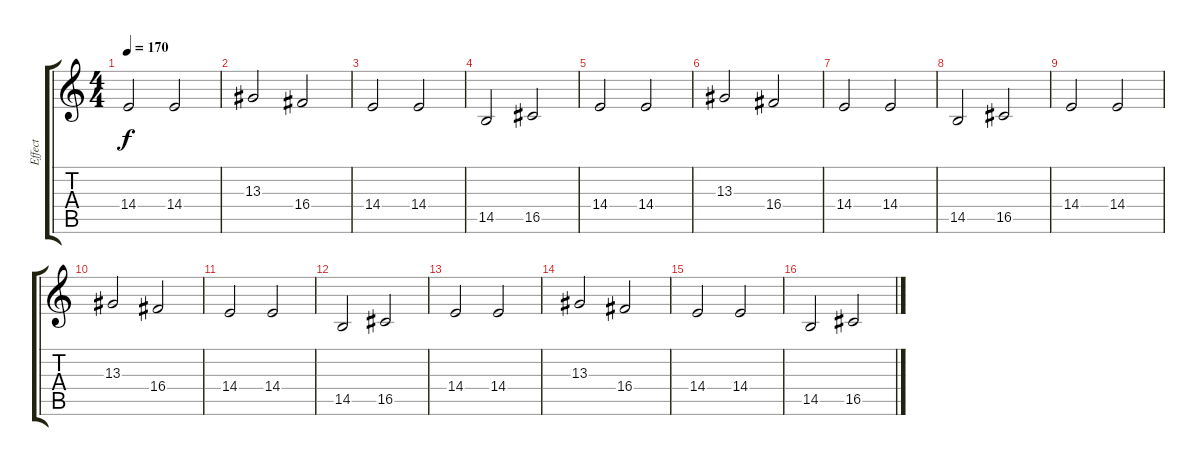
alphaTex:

\track ("Effect" "Effect") {instrument seashore}
\staff {score tabs}
\tuning (E4 B3 G3 D3 A2 E2) {hide}
\ts (4 4)
\tempo 170
\clef g2
\ks c
14.4.2{dy f} 14.4.2 |
13.3.2 16.4.2 |
14.4.2 14.4.2 |
14.5.2 16.5.2 |
14.4.2 14.4.2 |
13.3.2 16.4.2 |
14.4.2 14.4.2 |
14.5.2 16.5.2 |
14.4.2 14.4.2 |
13.3.2 16.4.2 |
14.4.2 14.4.2 |
14.5.2 16.5.2 |
14.4.2 14.4.2 |
13.3.2 16.4.2 |
14.4.2 14.4.2 |
14.5.2 16.5.2
